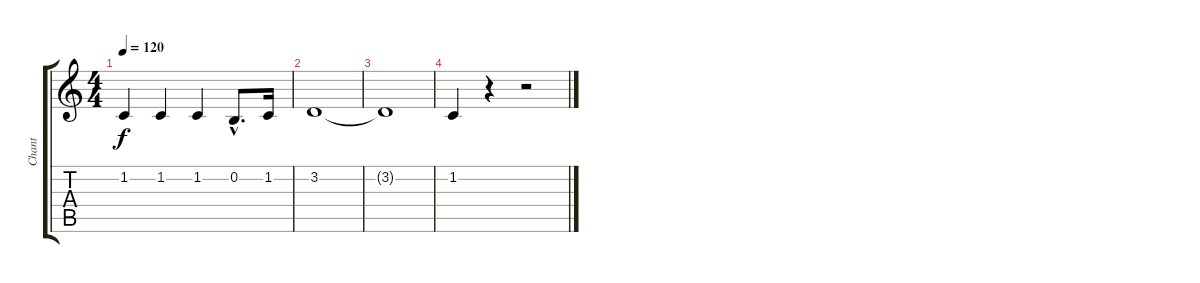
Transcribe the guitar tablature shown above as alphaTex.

\track ("Chant" "Chant") {instrument voiceoohs}
\staff {score tabs}
\tuning (E4 B3 G3 D3 A2 E2) {hide}
\ts (4 4)
\tempo 120
\clef g2
\ks c
1.2.4{dy f} 1.2.4 1.2.4 0.2{hac}.8{d} 1.2.16 |
3.2.1 |
3.2{t}.1 |
1.2.4 r.4 r.2
